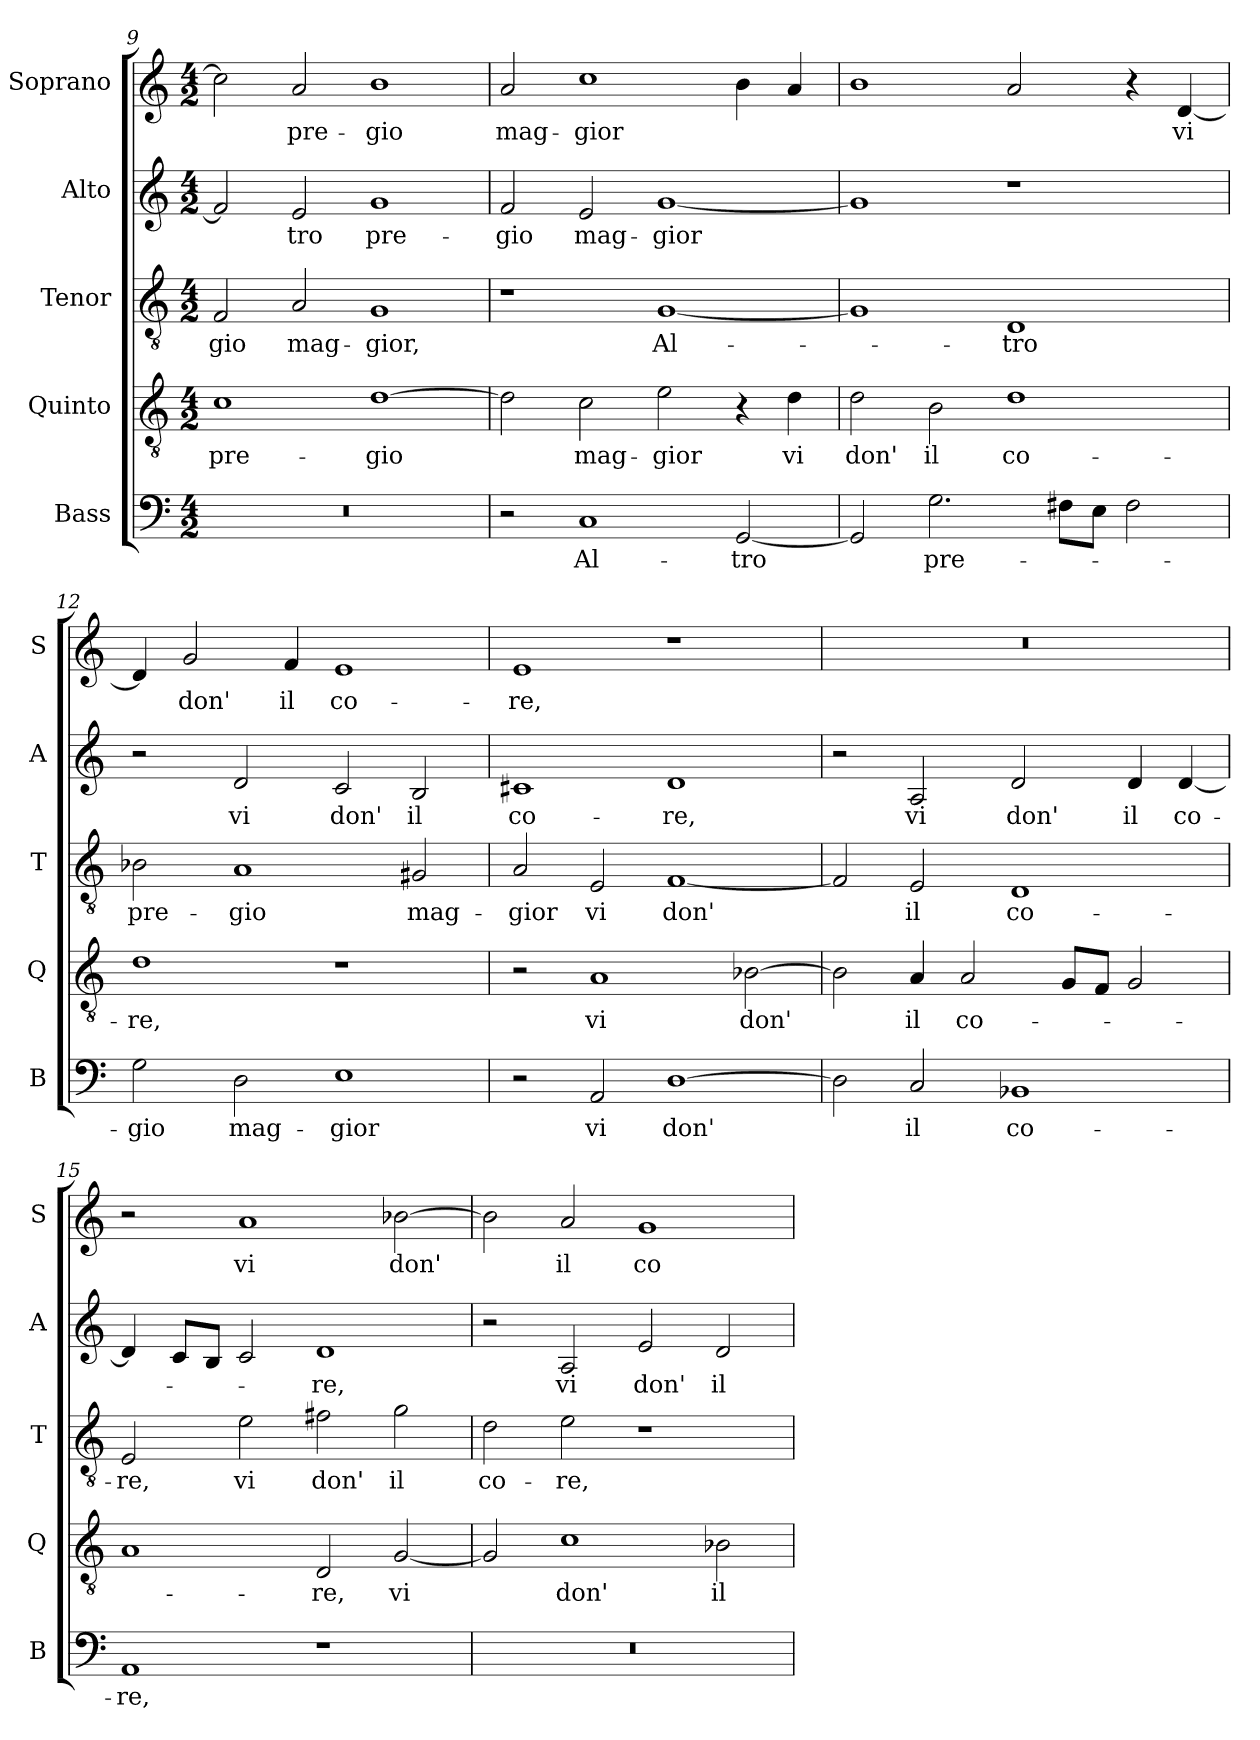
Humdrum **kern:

**kern	**text	**kern	**text	**kern	**text	**kern	**text	**kern	**text
*part5	*part5	*part4	*part4	*part3	*part3	*part2	*part2	*part1	*part1
*staff5	*staff5	*staff4	*staff4	*staff3	*staff3	*staff2	*staff2	*staff1	*staff1
*I"Bass	*	*I"Quinto	*	*I"Tenor	*	*I"Alto	*	*I"Soprano	*
*I'B	*	*I'Q	*	*I'T	*	*I'A	*	*I'S	*
!!LO:PB:g=z
*clefF4	*	*clefGv2	*	*clefGv2	*	*clefG2	*	*clefG2	*
*k[]	*	*k[]	*	*k[]	*	*k[]	*	*k[]	*
*C:	*	*C:	*	*C:	*	*C:	*	*C:	*
*M4/2	*	*M4/2	*	*M4/2	*	*M4/2	*	*M4/2	*
=9	=9	=9	=9	=9	=9	=9	=9	=9	=9
!	!	!	!LO:LY:b	!	!LO:LY:b	!	!	!	!
0r	.	1c	pre-	2F/	-gio	2f/]	.	2cc\]	.
!	!	!	!	!	!LO:LY:b	!	!LO:LY:b	!	!LO:LY:b
.	.	.	.	2A/	mag-	2e/	-tro	2a/	pre-
!	!	!	!LO:LY:b	!	!LO:LY:b	!	!LO:LY:b	!	!LO:LY:b
.	.	[1d	-gio	1G	-gior,	1g	pre-	1b	-gio
=10	=10	=10	=10	=10	=10	=10	=10	=10	=10
!	!	!	!	!	!	!	!LO:LY:b	!	!LO:LY:b
2r	.	2d\]	.	1r	.	2f/	-gio	2a/	mag-
!	!LO:LY:b	!	!LO:LY:b	!	!	!	!LO:LY:b	!	!LO:LY:b
1C	Al-	2c\	mag-	.	.	2e/	mag-	1cc	-gior
!	!	!	!LO:LY:b	!	!LO:LY:b	!	!LO:LY:b	!	!
.	.	2e\	-gior	[1G	Al-	[1g	-gior	.	.
!	!LO:LY:b	!	!	!	!	!	!	!	!
[2GG/	-tro	4r	.	.	.	.	.	4b\	.
!	!	!	!LO:LY:b	!	!	!	!	!	!
.	.	4d\	vi	.	.	.	.	4a/	.
=11	=11	=11	=11	=11	=11	=11	=11	=11	=11
!	!	!	!LO:LY:b	!	!	!	!	!	!
2GG/]	.	2d\	don'	1G]	.	1g]	.	1b	.
!	!LO:LY:b	!	!LO:LY:b	!	!	!	!	!	!
2.G\	pre-	2B\	il	.	.	.	.	.	.
!	!	!	!LO:LY:b	!	!LO:LY:b	!	!	!	!
.	.	1d	co-	1D	-tro	1r	.	2a/	.
8F#X\L	.	.	.	.	.	.	.	.	.
8E\J	.	.	.	.	.	.	.	.	.
2F#\	.	.	.	.	.	.	.	4r	.
!	!	!	!	!	!	!	!	!	!LO:LY:b
.	.	.	.	.	.	.	.	[4d/	vi
=12	=12	=12	=12	=12	=12	=12	=12	=12	=12
!	!LO:LY:b	!	!LO:LY:b	!	!LO:LY:b	!	!	!	!
2G\	-gio	1d	-re,	2B-X\	pre-	2r	.	4d/]	.
!	!	!	!	!	!	!	!	!	!LO:LY:b
.	.	.	.	.	.	.	.	2g/	don'
!	!LO:LY:b	!	!	!	!LO:LY:b	!	!LO:LY:b	!	!
2D\	mag-	.	.	1A	-gio	2d/	vi	.	.
!	!	!	!	!	!	!	!	!	!LO:LY:b
.	.	.	.	.	.	.	.	4f/	il
!	!LO:LY:b	!	!	!	!	!	!LO:LY:b	!	!LO:LY:b
1E	-gior	1r	.	.	.	2c/	don'	1e	co-
!	!	!	!	!	!LO:LY:b	!	!LO:LY:b	!	!
.	.	.	.	2G#X/	mag-	2B/	il	.	.
!!LO:LB:g=z
=13	=13	=13	=13	=13	=13	=13	=13	=13	=13
!	!	!	!	!	!LO:LY:b	!	!LO:LY:b	!	!LO:LY:b
2r	.	2r	.	2A/	-gior	1c#X	co-	1e	-re,
!	!LO:LY:b	!	!LO:LY:b	!	!LO:LY:b	!	!	!	!
2AA/	vi	1A	vi	2E/	vi	.	.	.	.
!	!LO:LY:b	!	!	!	!LO:LY:b	!	!LO:LY:b	!	!
[1D	don'	.	.	[1F	don'	1d	-re,	1r	.
!	!	!	!LO:LY:b	!	!	!	!	!	!
.	.	[2B-X\	don'	.	.	.	.	.	.
=14	=14	=14	=14	=14	=14	=14	=14	=14	=14
2D\]	.	2B-\]	.	2F/]	.	2r	.	0r	.
!	!LO:LY:b	!	!LO:LY:b	!	!LO:LY:b	!	!LO:LY:b	!	!
2C/	il	4A/	il	2E/	il	2A/	vi	.	.
!	!	!	!LO:LY:b	!	!	!	!	!	!
.	.	2A/	co-	.	.	.	.	.	.
!	!LO:LY:b	!	!	!	!LO:LY:b	!	!LO:LY:b	!	!
1BB-X	co-	.	.	1D	co-	2d/	don'	.	.
.	.	8G/L	.	.	.	.	.	.	.
.	.	8F/J	.	.	.	.	.	.	.
!	!	!	!	!	!	!	!LO:LY:b	!	!
.	.	2G/	.	.	.	4d/	il	.	.
!	!	!	!	!	!	!	!LO:LY:b	!	!
.	.	.	.	.	.	[4d/	co-	.	.
=15	=15	=15	=15	=15	=15	=15	=15	=15	=15
!	!LO:LY:b	!	!	!	!LO:LY:b	!	!	!	!
1AA	-re,	1A	.	2E/	-re,	4d/]	.	2r	.
.	.	.	.	.	.	8c/L	.	.	.
.	.	.	.	.	.	8B/J	.	.	.
!	!	!	!	!	!LO:LY:b	!	!	!	!LO:LY:b
.	.	.	.	2e\	vi	2c/	.	1a	vi
!	!	!	!LO:LY:b	!	!LO:LY:b	!	!LO:LY:b	!	!
1r	.	2D/	-re,	2f#X\	don'	1d	-re,	.	.
!	!	!	!LO:LY:b	!	!LO:LY:b	!	!	!	!LO:LY:b
.	.	[2G/	vi	2g\	il	.	.	[2b-X\	don'
=16	=16	=16	=16	=16	=16	=16	=16	=16	=16
!	!	!	!	!	!LO:LY:b	!	!	!	!
0r	.	2G/]	.	2d\	co-	2r	.	2b-\]	.
!	!	!	!LO:LY:b	!	!LO:LY:b	!	!LO:LY:b	!	!LO:LY:b
.	.	1c	don'	2e\	-re,	2A/	vi	2a/	il
!	!	!	!	!	!	!	!LO:LY:b	!	!LO:LY:b
.	.	.	.	1r	.	2e/	don'	1g	co-
!	!	!	!LO:LY:b	!	!	!	!LO:LY:b	!	!
.	.	2B-X\	il	.	.	2d/	il	.	.
=	=	=	=	=	=	=	=	=	=
*-	*-	*-	*-	*-	*-	*-	*-	*-	*-
